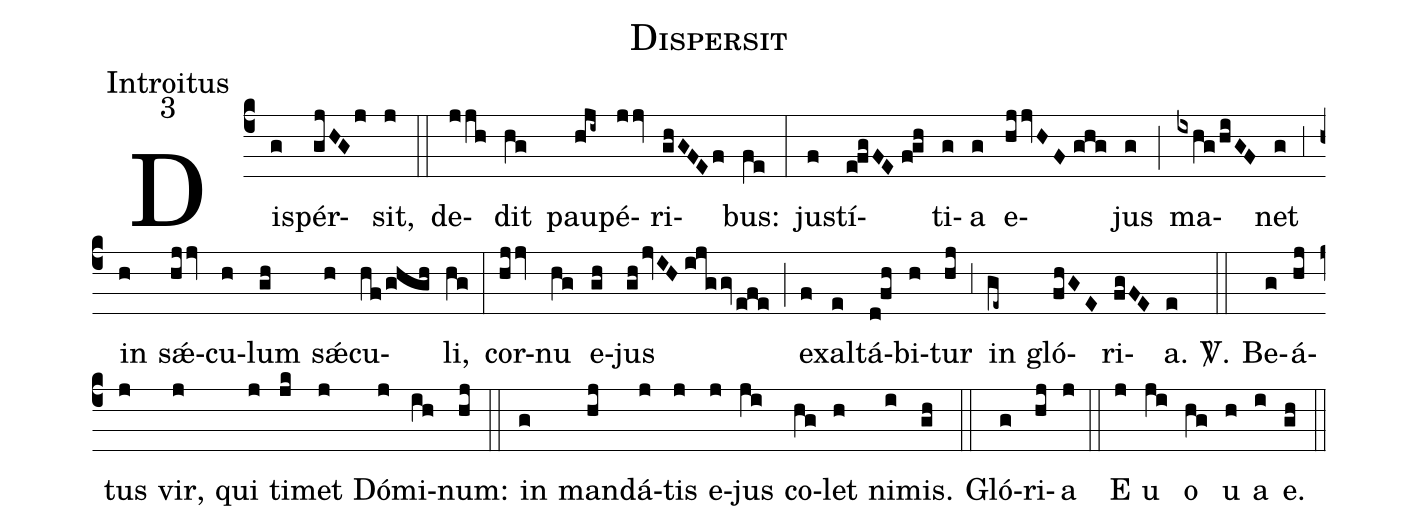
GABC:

name:Dispersit;
office-part:Introitus;
mode:3;
%%
(c4) Di(g)spér(gjHGj)sit,(j) (::) de(jjh)dit(hg) pau(hji~)pé(jjv)ri(ghGFEf)bus:(fe) (:) ju(f)stí(e!fgFE//f!gh)ti(g)a(g) e(hjjvHF//ghg)jus(g) (;) ma(ixhg/hiGF)net(g) (;3) in(h) s<sp>'ae</sp>(hjjv)cu(h)lum(gh) s<sp>'ae</sp>(h)cu(hf/ghgh)li,(hg) (:) cor(hjjv)nu(hg) e(gh)jus(gh/jvIH//ijggv/efe) (;) ex(f)al(e)tá(d!fh)bi(h)tur(hj) (;3) in(ge~) gló(fhGE)ri(fgFE)a.(e) <sp>V/</sp>.(::) Be(g)á(hj)tus(j) vir,(j) qui(j) ti(jk)met(j) Dó(j)mi(ih)num:(hj) (::) in(g) man(hj)dá(j)tis(j) e(j)jus(ji) co(hg)let(h) ni(i)mis.(gh) (::) Gló(g)ri(hj)a(j) (::) E(j) u(ji) o(hg) u(h) a(i) e.(gh) (::)
